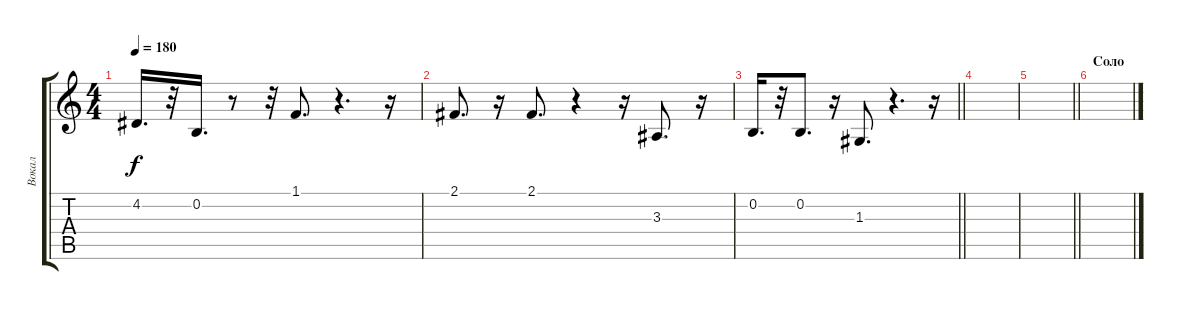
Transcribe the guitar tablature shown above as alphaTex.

\track ("Вокал" "Вокал") {instrument flute}
\staff {score tabs}
\tuning (E4 B3 G3 D3 A2 E2) {hide}
\ts (4 4)
\tempo 180
\clef g2
\ks c
4.2.16{d dy f} r.32 0.2.16{d} r.8 r.32 1.1.8{d} r.4{d} r.16 |
2.1.8{d} r.16 2.1.8{d} r.4 r.16 3.3.8{d} r.16 |
\barLineRight lightlight
0.2.16{d} r.32 0.2.8{d} r.16 1.3.8{d} r.4{d} r.16 |
|
\barLineRight lightlight
|
\section ("" "Соло")
